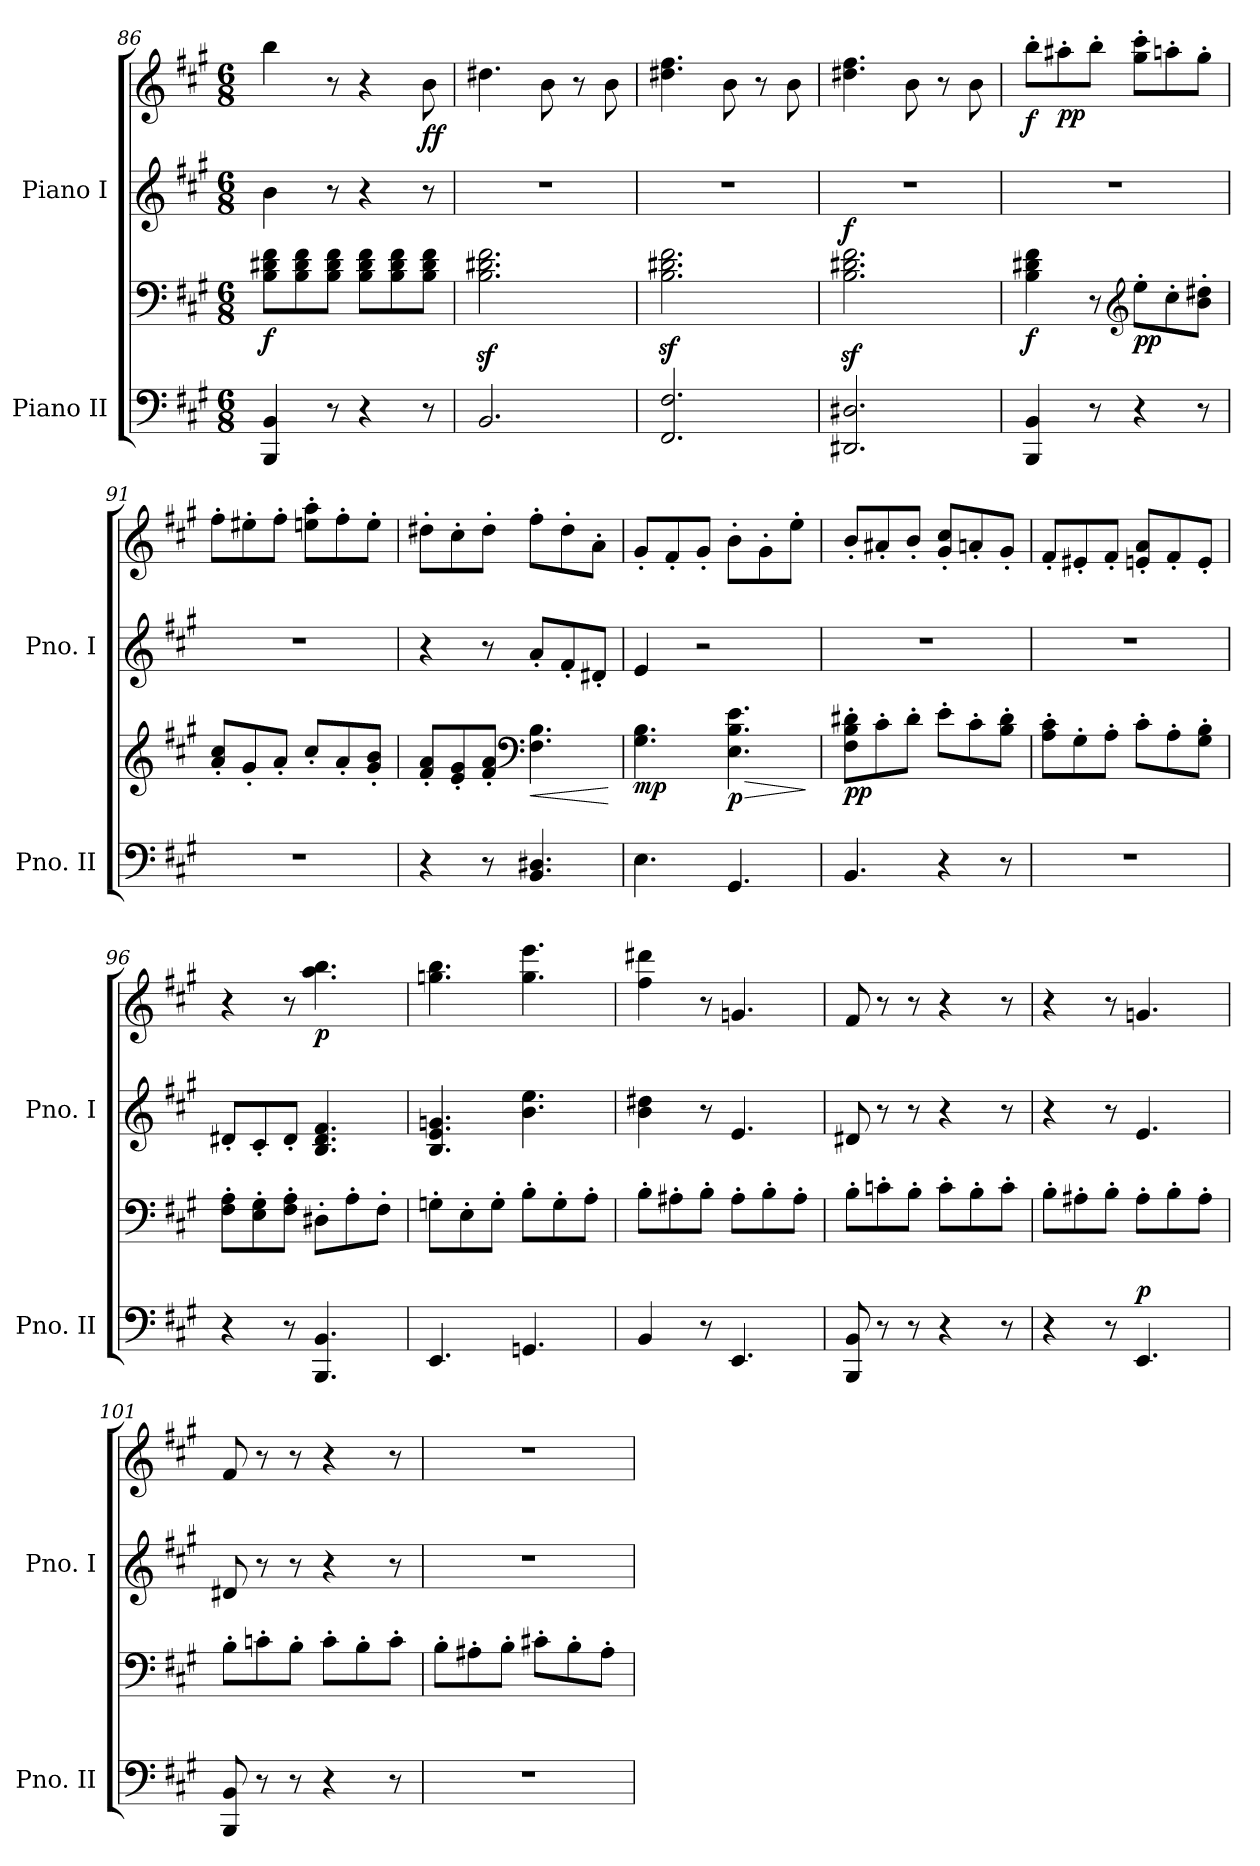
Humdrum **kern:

**kern	**kern	**dynam	**kern	**kern	**dynam
*part2	*part2	*part2	*part1	*part1	*part1
*staff4	*staff3	*staff3/4	*staff2	*staff1	*staff1/2
*I"Piano II	*	*	*I"Piano I	*	*
*I'Pno. II	*	*	*I'Pno. I	*	*
*clefF4	*clefF4	*	*clefG2	*clefG2	*
*k[f#c#g#]	*k[f#c#g#]	*	*k[f#c#g#]	*k[f#c#g#]	*
*M6/8	*M6/8	*	*M6/8	*M6/8	*
=86	=86	=86	=86	=86	=86
!	!	!LO:DY:b	!	!	!
4BBB/ 4BB/	8B\ 8d#X\ 8f#\L	f	4b\	4bb\	.
.	8B\ 8d#\ 8f#\	.	.	.	.
8r	8B\ 8d#\ 8f#\J	.	8r	8r	.
4r	8B\ 8d#\ 8f#\L	.	4r	4r	.
.	8B\ 8d#\ 8f#\	.	.	.	.
!	!	!	!	!	!LO:DY:b
8r	8B\ 8d#\ 8f#\J	.	8r	8b\	ff
=87	=87	=87	=87	=87	=87
2.BB/	2.B\z< 2.d#X\z< 2.f#\z<	.	2.r	4.dd#X\	.
.	.	.	.	8b\	.
.	.	.	.	8r	.
.	.	.	.	8b\	.
=88	=88	=88	=88	=88	=88
2.FF#/ 2.F#/	2.B\z< 2.d#X\z< 2.f#\z<	.	2.r	4.dd#X\ 4.ff#\	.
.	.	.	.	8b\	.
.	.	.	.	8r	.
.	.	.	.	8b\	.
=89	=89	=89	=89	=89	=89
!	!	!	!	!	!LO:DY:b=2
2.DD#X/ 2.D#X/	2.B\z< 2.d#X\z< 2.f#\z<	.	2.r	4.dd#X\ 4.ff#\	f
.	.	.	.	8b\	.
.	.	.	.	8r	.
.	.	.	.	8b\	.
!!LO:PB:g=z
=90	=90	=90	=90	=90	=90
!	!	!LO:DY:b	!	!	!LO:DY:b
4BBB/ 4BB/	4B\ 4d#X\ 4f#\	f	2.r	8bb'\L	f
!	!	!	!	!	!LO:DY:b
.	.	.	.	8aa#X'\	pp
8r	8r	.	.	8bb'\J	.
*	*clefG2	*	*	*	*
!	!	!LO:DY:b	!	!	!
4r	8ee'\L	pp	.	8gg#\' 8ccc#\'L	.
.	8cc#'\	.	.	8aan'\	.
8r	8b\' 8dd#X\'J	.	.	8gg#'\J	.
=91	=91	=91	=91	=91	=91
2.r	8a/' 8cc#/'L	.	2.r	8ff#'\L	.
.	8g#'/	.	.	8ee#X'\	.
.	8a'/J	.	.	8ff#'\J	.
.	8cc#'/L	.	.	8een\' 8aa\'L	.
.	8a'/	.	.	8ff#'\	.
.	8g#/' 8b/'J	.	.	8ee'\J	.
=92	=92	=92	=92	=92	=92
4r	8f#/' 8a/'L	.	4r	8dd#X'\L	.
.	8e/' 8g#/'	.	.	8cc#'\	.
8r	8f#/' 8a/'J	.	8r	8dd#'\J	.
*	*clefF4	*	*	*	*
!	!	!LO:HP:b	!	!	!
4.BB/ 4.D#X/	4.F#\ 4.B\	<	8a'/L	8ff#'\L	.
.	.	.	8f#'/	8dd#'\	.
.	.	.	8d#X'/J	8a'\J	.
.	.	[	.	.	.
=93	=93	=93	=93	=93	=93
!	!	!LO:DY:b	!	!	!
4.E\	4.G#\ 4.B\	mp	4e/	8g#'/L	.
.	.	.	.	8f#'/	.
.	.	.	2r	8g#'/J	.
!	!	!LO:HP:b	!	!	!
!	!	!LO:DY:n=1:b	!	!	!
4.GG#/	4.E\ 4.B\ 4.e\	> p	.	8b'\L	.
.	.	.	.	8g#'\	.
.	.	.	.	8ee'\J	.
.	.	]	.	.	.
=94	=94	=94	=94	=94	=94
!	!	!LO:DY:b	!	!	!
4.BB/	8F#\' 8B\' 8d#X\'L	pp	2.r	8b'/L	.
.	8c#'\	.	.	8a#X'/	.
.	8d#'\J	.	.	8b'/J	.
4r	8e'\L	.	.	8g#/' 8cc#/'L	.
.	8c#'\	.	.	8an'/	.
8r	8B\' 8d#\'J	.	.	8g#'/J	.
=95	=95	=95	=95	=95	=95
2.r	8A\' 8c#\'L	.	2.r	8f#'/L	.
.	8G#'\	.	.	8e#X'/	.
.	8A'\J	.	.	8f#'/J	.
.	8c#'\L	.	.	8en/' 8a/'L	.
.	8A'\	.	.	8f#'/	.
.	8G#\' 8B\'J	.	.	8e'/J	.
=96	=96	=96	=96	=96	=96
4r	8F#\' 8A\'L	.	8d#X'/L	4r	.
.	8E\' 8G#\'	.	8c#'/	.	.
8r	8F#\' 8A\'J	.	8d#'/J	8r	.
!	!	!	!	!	!LO:DY:b
4.BBB/ 4.BB/	8D#X'\L	.	4.B/ 4.d#/ 4.f#/	4.aa\ 4.bb\	p
.	8A'\	.	.	.	.
.	8F#'\J	.	.	.	.
!!LO:LB:g=z
=97	=97	=97	=97	=97	=97
4.EE/	8Gn'\L	.	4.B/ 4.e/ 4.gn/	4.ggn\ 4.bb\	.
.	8E'\	.	.	.	.
.	8G'\J	.	.	.	.
4.GGn/	8B'\L	.	4.b\ 4.ee\	4.gg\ 4.eee\	.
.	8G'\	.	.	.	.
.	8A'\J	.	.	.	.
=98	=98	=98	=98	=98	=98
4BB/	8B'\L	.	4b\ 4dd#X\	4ff#\ 4ddd#X\	.
.	8A#X'\	.	.	.	.
8r	8B'\J	.	8r	8r	.
4.EE/	8A#'\L	.	4.e/	4.gn/	.
.	8B'\	.	.	.	.
.	8A#'\J	.	.	.	.
=99	=99	=99	=99	=99	=99
8BBB/ 8BB/	8B'\L	.	8d#X/	8f#/	.
8r	8cn'\	.	8r	8r	.
8r	8B'\J	.	8r	8r	.
4r	8c'\L	.	4r	4r	.
.	8B'\	.	.	.	.
8r	8c'\J	.	8r	8r	.
=100	=100	=100	=100	=100	=100
4r	8B'\L	.	4r	4r	.
.	8A#X'\	.	.	.	.
8r	8B'\J	.	8r	8r	.
!	!	!LO:DY:a=2	!	!	!
4.EE/	8A#'\L	p	4.e/	4.gn/	.
.	8B'\	.	.	.	.
.	8A#'\J	.	.	.	.
=101	=101	=101	=101	=101	=101
8BBB/ 8BB/	8B'\L	.	8d#X/	8f#/	.
8r	8cn'\	.	8r	8r	.
8r	8B'\J	.	8r	8r	.
4r	8c'\L	.	4r	4r	.
.	8B'\	.	.	.	.
8r	8c'\J	.	8r	8r	.
=102	=102	=102	=102	=102	=102
2.r	8B'\L	.	2.r	2.r	.
.	8A#X'\	.	.	.	.
.	8B'\J	.	.	.	.
.	8c#X'\L	.	.	.	.
.	8B'\	.	.	.	.
.	8A#'\J	.	.	.	.
=	=	=	=	=	=
*-	*-	*-	*-	*-	*-
